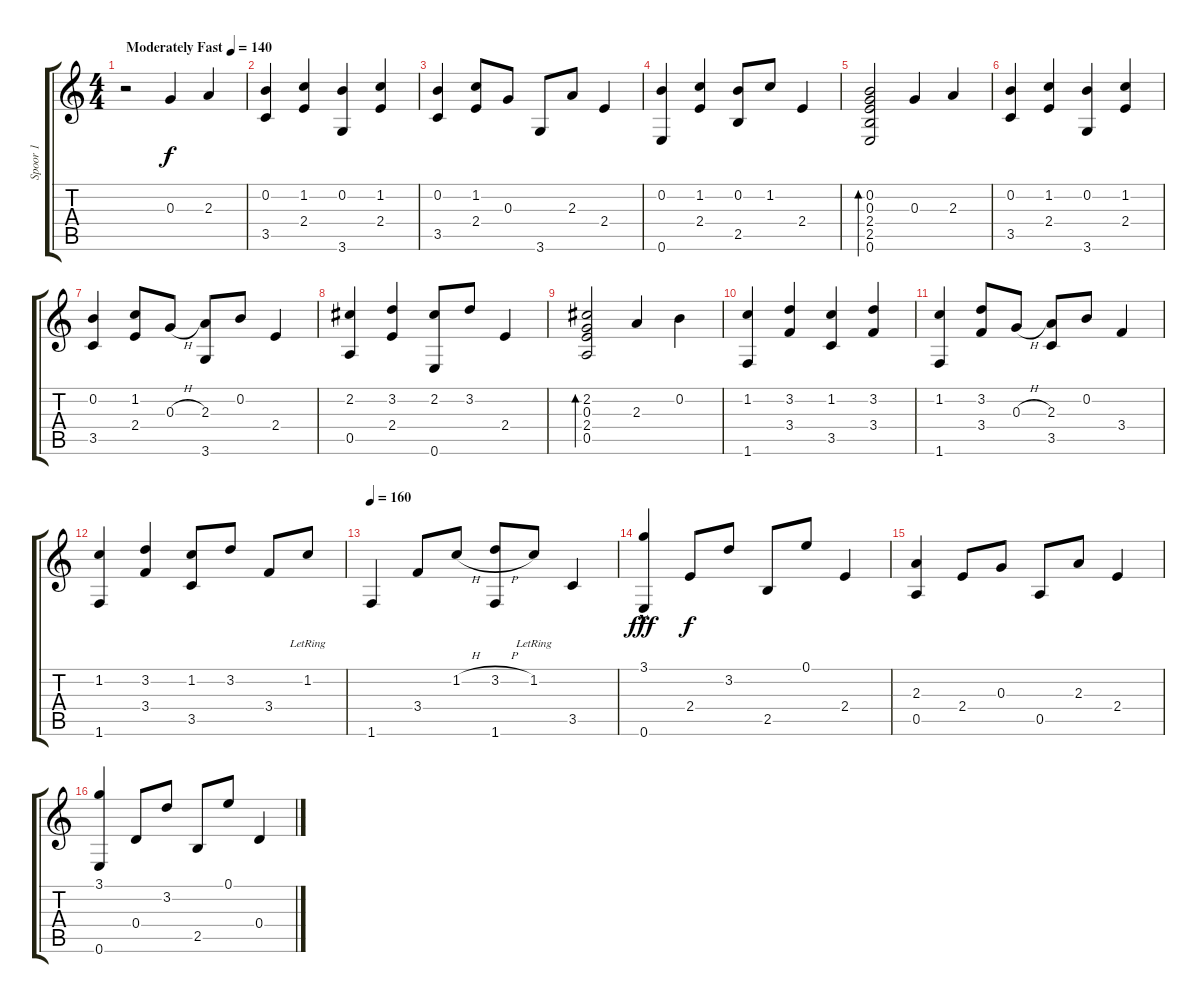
\track ("Spoor 1" "Spoor 1") {instrument electricguitarmuted}
\staff {score tabs}
\tuning (E4 B3 G3 D3 A2 E2) {hide}
\ts (4 4)
\tempo (140 "Moderately Fast")
\clef g2
\ks c
r.2{dy f instrument electricguitarmuted} 0.3.4 2.3.4 |
(0.2 3.5).4 (1.2 2.4).4 (0.2 3.6).4 (1.2 2.4).4 |
(0.2 3.5).4 (1.2 2.4).8 0.3.8 3.6.8 2.3.8 2.4.4 |
(0.2 0.6).4 (1.2 2.4).4 (0.2 2.5).8 1.2.8 2.4.4 |
(0.2 0.3 2.4 2.5 0.6).2{bd 60} 0.3.4 2.3.4 |
(0.2 3.5).4 (1.2 2.4).4 (0.2 3.6).4 (1.2 2.4).4 |
(0.2 3.5).4 (1.2 2.4).8 0.3{h}.8 (2.3 3.6).8 0.2.8 2.4.4 |
(2.2 0.5).4 (3.2 2.4).4 (2.2 0.6).8 3.2.8 2.4.4 |
(2.2 0.3 2.4 0.5).2{bd 60} 2.3.4 0.2.4 |
(1.2 1.6).4 (3.2 3.4).4 (1.2 3.5).4 (3.2 3.4).4 |
(1.2 1.6).4 (3.2 3.4).8 0.3{h}.8 (2.3 3.5).8 0.2.8 3.4.4 |
(1.2 1.6).4 (3.2 3.4).4 (1.2 3.5).8 3.2.8 3.4.8 1.2{lr}.8 |
\tempo 160
1.6.4 3.4.8 1.2{h}.8 (3.2{h} 1.6).8 1.2{lr}.8 3.5.4 |
(3.1{hac} 0.6).4{dy fff} 2.4.8{dy f} 3.2.8 2.5.8 0.1.8 2.4.4 |
(2.3 0.5).4 2.4.8 0.3.8 0.5.8 2.3.8 2.4.4 |
(3.1 0.6).4 0.4.8 3.2.8 2.5.8 0.1.8 0.4.4
